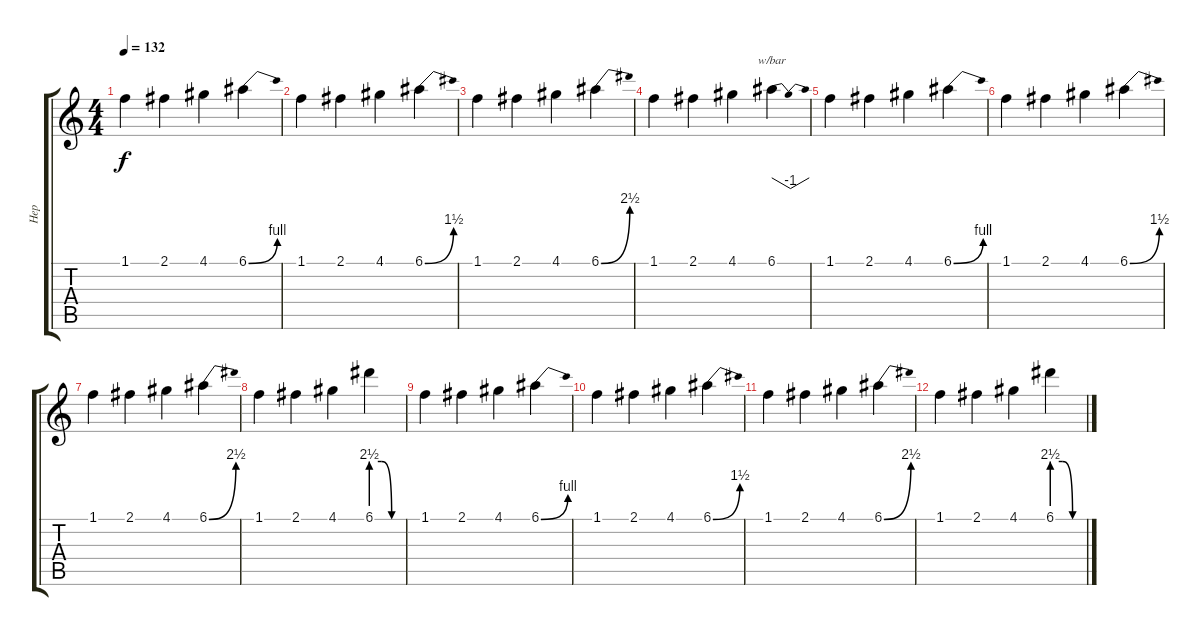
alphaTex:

\track ("Hep" "Hep") {instrument acousticguitarnylon}
\staff {score tabs}
\tuning (E4 B3 G3 D3 A2 E2) {hide}
\ts (4 4)
\tempo 132
\clef g2
\ks c
1.1.4{dy f} 2.1.4 4.1.4 6.1{be (bend 0 0 60 4)}.4 |
1.1.4 2.1.4 4.1.4 6.1{be (bend 0 0 60 6)}.4 |
1.1.4 2.1.4 4.1.4 6.1{be (bend 0 0 60 10)}.4 |
1.1.4 2.1.4 4.1.4 6.1.4{tbe (dip default 0 0 30 -4 60 0)} |
1.1.4 2.1.4 4.1.4 6.1{be (bend 0 0 60 4)}.4 |
1.1.4 2.1.4 4.1.4 6.1{be (bend 0 0 60 6)}.4 |
1.1.4 2.1.4 4.1.4 6.1{be (bend 0 0 60 10)}.4 |
1.1.4 2.1.4 4.1.4 6.1{be (custom 0 10 20 10 40 0 60 0)}.4 |
1.1.4 2.1.4 4.1.4 6.1{be (bend 0 0 60 4)}.4 |
1.1.4 2.1.4 4.1.4 6.1{be (bend 0 0 60 6)}.4 |
1.1.4 2.1.4 4.1.4 6.1{be (bend 0 0 60 10)}.4 |
1.1.4 2.1.4 4.1.4 6.1{be (custom 0 10 20 10 40 0 60 0)}.4
